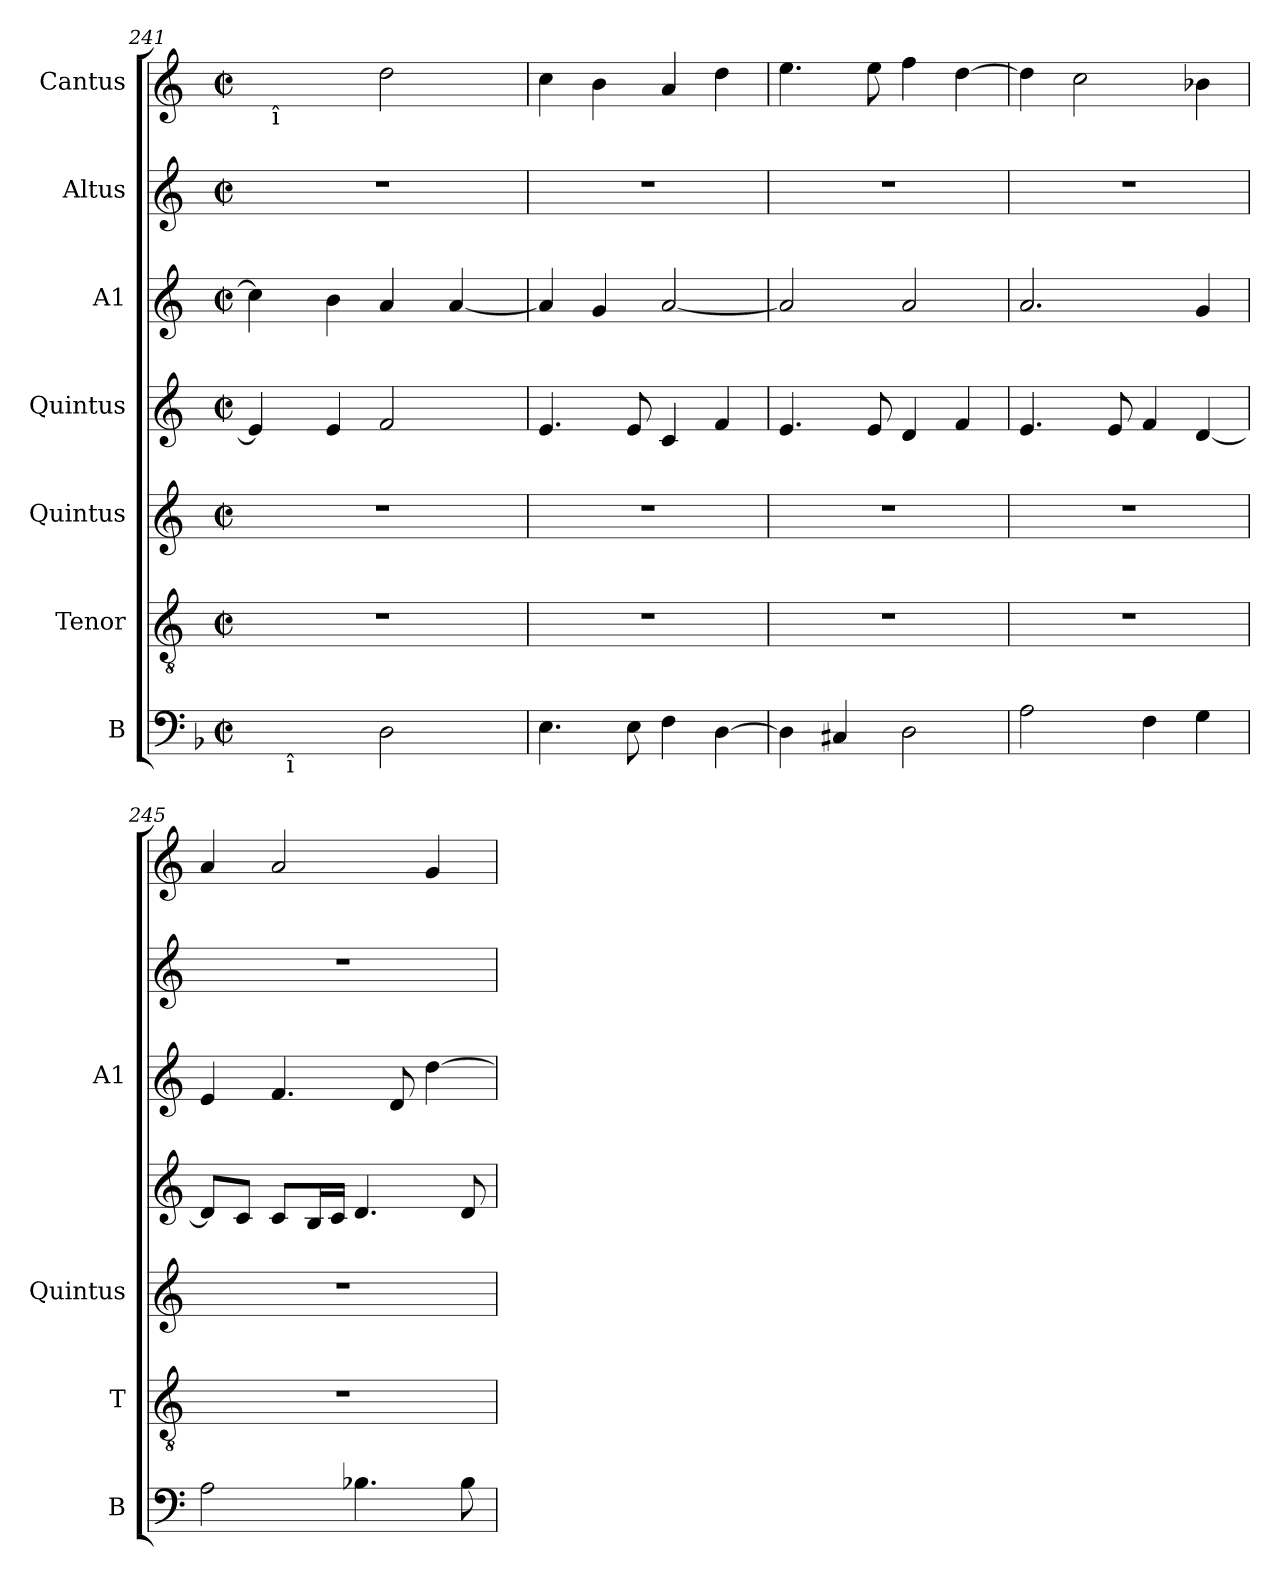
**kern	**kern	**kern	**kern	**kern	**kern	**kern
*part7	*part6	*part5	*part4	*part3	*part2	*part1
*staff7	*staff6	*staff5	*staff4	*staff3	*staff2	*staff1
*I"B	*I"Tenor	*I"Quintus	*I"Quintus	*I"A1	*I"Altus	*I"Cantus
*I'B	*I'T	*I'Quintus	*	*I'A1	*	*
*clefF4	*clefGv2	*clefG2	*clefG2	*clefG2	*clefG2	*clefG2
*k[b-]	*k[]	*k[]	*k[]	*k[]	*k[]	*k[]
*F:	*C:	*C:	*C:	*C:	*C:	*C:
*M2/2	*M2/2	*M2/2	*M2/2	*M2/2	*M2/2	*M2/2
*met(c|)	*met(c|)	*met(c|)	*met(c|)	*met(c|)	*met(c|)	*met(c|)
=241	=241	=241	=241	=241	=241	=241
*^	*	*	*	*	*	*^
2ryy	16.ryy	1r	1r	4e/]	4cc\]	1r	2ryy	16ryy
!	!	!	!	!	!	!	!	!LO:TX:b:t=î
.	.	.	.	.	.	.	.	2...ryy
!	!LO:TX:b:t=î	!	!	!	!	!	!	!
.	2ryy	.	.	.	.	.	.	.
.	.	.	.	4e/	4b\	.	.	.
2D\	.	.	.	2f/	4a/	.	2dd\	.
.	4ryy	.	.	.	.	.	.	.
.	.	.	.	.	[>4a/	.	.	.
.	8ryy	.	.	.	.	.	.	.
.	32ryy	.	.	.	.	.	.	.
*v	*v	*	*	*	*	*	*v	*v
!!LO:PB:g=z
=242	=242	=242	=242	=242	=242	=242
*k[]	*	*	*	*	*	*
*C:	*	*	*	*	*	*
4.E\	1r	1r	4.e/	4a/]	1r	4cc\
.	.	.	.	4g/	.	4b\
8E\	.	.	8e/	.	.	.
4F\	.	.	4c/	[<2a/	.	4a/
[>4D\	.	.	4f/	.	.	4dd\
=243	=243	=243	=243	=243	=243	=243
4D\]	1r	1r	4.e/	2a/]	1r	4.ee\
4C#X/	.	.	.	.	.	.
.	.	.	8e/	.	.	8ee\
2D\	.	.	4d/	2a/	.	4ff\
.	.	.	4f/	.	.	[>4dd\
=244	=244	=244	=244	=244	=244	=244
2A\	1r	1r	4.e/	2.a/	1r	4dd\]
.	.	.	.	.	.	2cc\
.	.	.	8e/	.	.	.
4F\	.	.	4f/	.	.	.
4G\	.	.	[<4d/	4g/	.	4b-X\
=245	=245	=245	=245	=245	=245	=245
2A\	1r	1r	8d/L]	4e/	1r	4a/
.	.	.	8c/J	.	.	.
.	.	.	8c/L	4.f/	.	2a/
.	.	.	16B/L	.	.	.
.	.	.	16c/JJ	.	.	.
4.B-X\	.	.	4.d/	.	.	.
.	.	.	.	8d/	.	.
.	.	.	.	[>4dd\	.	4g/
8B-\	.	.	8d/	.	.	.
=	=	=	=	=	=	=
*-	*-	*-	*-	*-	*-	*-
